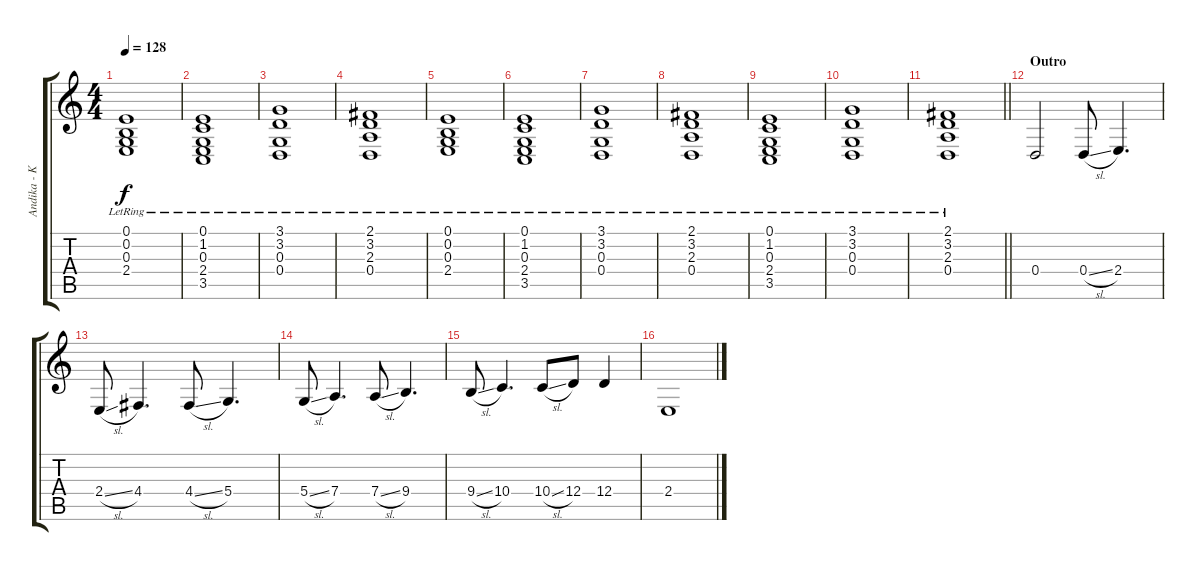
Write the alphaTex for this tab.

\track ("Andika - Keyboard (R)" "Andika - K") {instrument reedorgan}
\staff {score tabs}
\tuning (E4 B3 G3 D3 A2 E2) {hide}
\ts (4 4)
\tempo 128
\clef g2
\ks c
(0.1{lr} 0.2{lr} 0.3{lr} 2.4{lr}).1{dy f} |
(0.1{lr} 1.2{lr} 0.3{lr} 2.4{lr} 3.5{lr}).1 |
(3.1{lr} 3.2{lr} 0.3 0.4).1 |
(2.1{lr} 3.2{lr} 2.3{lr} 0.4{lr}).1 |
(0.1{lr} 0.2{lr} 0.3{lr} 2.4{lr}).1 |
(0.1{lr} 1.2{lr} 0.3{lr} 2.4{lr} 3.5{lr}).1 |
(3.1{lr} 3.2{lr} 0.3 0.4).1 |
(2.1{lr} 3.2{lr} 2.3{lr} 0.4{lr}).1 |
(0.1{lr} 1.2{lr} 0.3{lr} 2.4{lr} 3.5{lr}).1 |
(3.1{lr} 3.2{lr} 0.3 0.4).1 |
\barLineRight lightlight
(2.1{lr} 3.2{lr} 2.3{lr} 0.4{lr}).1 |
\section ("" "Outro")
0.4.2 0.4{sl}.8 2.4.4{d} |
2.4{sl}.8 4.4.4{d} 4.4{sl}.8 5.4.4{d} |
5.4{sl}.8 7.4.4{d} 7.4{sl}.8 9.4.4{d} |
9.4{sl}.8 10.4.4{d} 10.4{sl}.8 12.4.8 12.4.4 |
2.4.1
